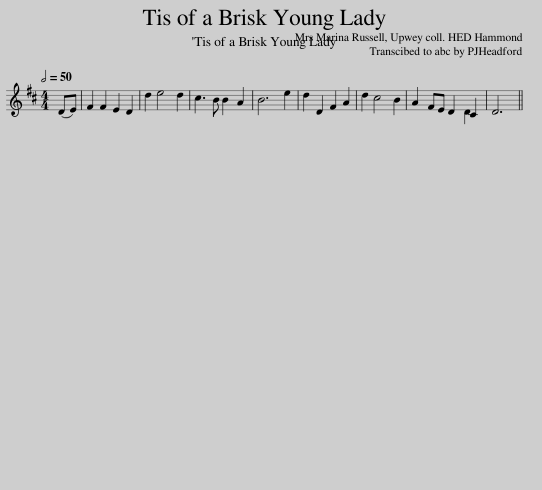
X:1
%%score ( 1 2 )
L:1/8
Q:1/2=50
M:4/4
I:linebreak $
K:D
V:1 treble
V:2 treble
V:1
 (DE) | F2 F2 E2 D2 | d2 e4 d2 | c3 B B2 A2 | B6 e2 | %5
 d2 D2 F2 A2 | d2 c4 B2 | A2 FE D2 C2 | D6 || %9
V:2
 x2 | x8 | x8 | x8 | x8 | %5
 x8 | x8 | x6 D2 | x6 || %9
